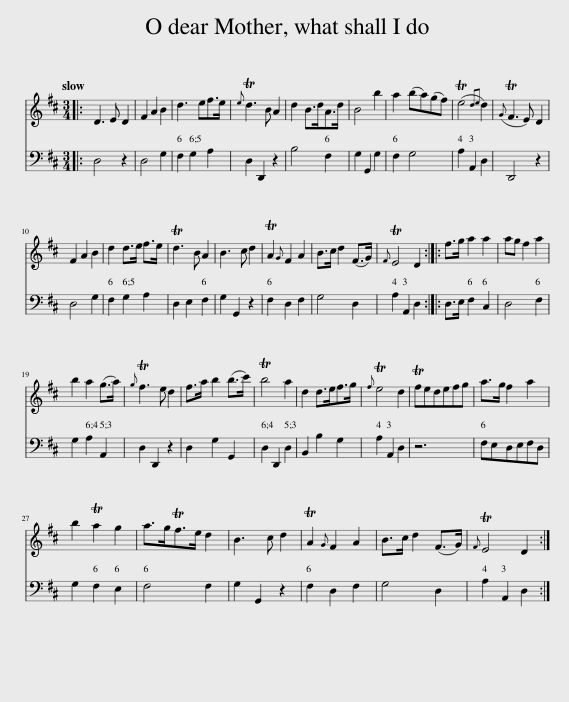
X:1
%%score 1 2
L:1/8
Q:1/4=120
M:3/4
I:linebreak $
K:D
V:1 treble
V:2 bass
V:1
|: D3 E D2 | F2 A2 B2 | d3 ef>e |{e} Td3 B A2 | d2 B>dA>d | %5
 B4 b2 | a2 (ba)(gf) | (Te4{de} d2) |({G} TF3 E) D2 |$ F2 A2 B2 | %10
 d2 d>e f>e | Td3 B A2 | B3 c d2 | TA2{G} F2 A2 | B>c d2 (F>G) | %15
{F} TE4 D2 :: f>g a2 a2 | ag f2 a2 |$ b2 a2 (g>a) |{g} Tf3 e d2 | %20
 f>a b2 (b>c') | Tb4 a2 | d2 d>ef>g |{f} Te4 d2 | Tfedefg | %25
 a>g f2 a2 |$ b2 Ta2 g2 | a>gTf>e d2 | B3 c d2 | TA2{G} F2 A2 | %30
 B>c d2 (F>G) |{F} TE4 D2 :| %32
V:2
|: D,4 z2 | D,4 G,2 | F,2 G,2 A,2 | D,2 D,,2 z2 | B,4 F,2 | %5
 G,2 G,,2 G,2 | F,2 G,4 | A,2 A,,2 D,2 | D,,4 z2 |$ D,4 G,2 | %10
 F,2 G,2 A,2 | D,2 E,2 F,2 | G,2 G,,2 z2 | F,2 D,2 F,2 | G,4 D,2 | %15
 A,2 A,,2 D,2 :: D,>E, F,2 C,2 | D,4 F,2 |$ G,2 A,2 A,,2 | D,2 D,,2 z2 | %20
 D,2 G,2 G,,2 | D,2 D,,2 D,2 | B,,2 B,2 G,2 | A,2 A,,2 D,2 | z6 | %25
 F,E,D,E,F,D, |$ G,2 F,2 E,2 | F,4 F,2 | G,2 G,,2 z2 | F,2 D,2 F,2 | %30
 G,4 D,2 | A,2 A,,2 D,2 :| %32
